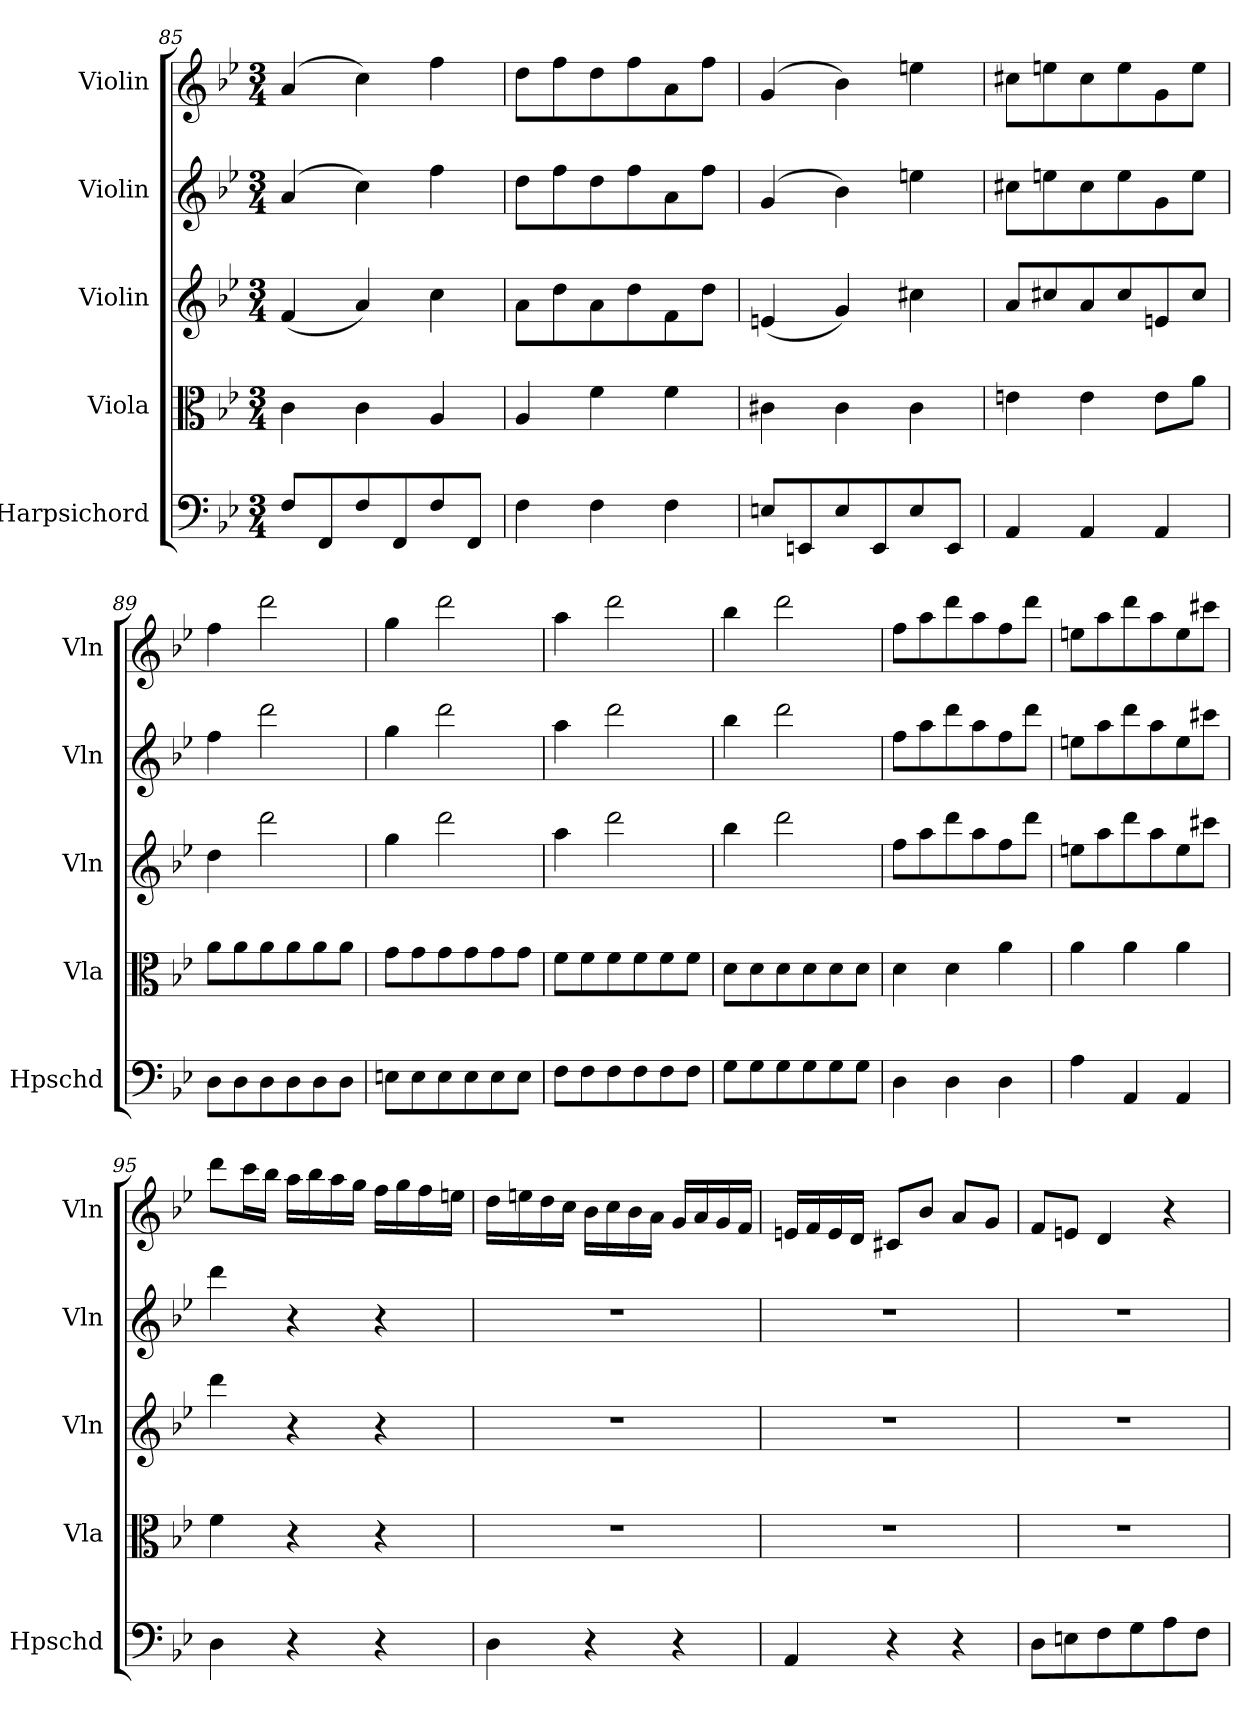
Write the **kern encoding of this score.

**kern	**kern	**kern	**kern	**kern
*part5	*part4	*part3	*part2	*part1
*staff5	*staff4	*staff3	*staff2	*staff1
*I"Harpsichord	*I"Viola	*I"Violin	*I"Violin	*I"Violin
*I'Hpschd	*I'Vla	*I'Vln	*I'Vln	*I'Vln
*clefF4	*clefC3	*clefG2	*clefG2	*clefG2
*k[b-e-]	*k[b-e-]	*k[b-e-]	*k[b-e-]	*k[b-e-]
*g:	*g:	*g:	*g:	*g:
*M3/4	*M3/4	*M3/4	*M3/4	*M3/4
=85	=85	=85	=85	=85
8F/L	4c\	(4f/	(4a/	(4a/
8FF/	.	.	.	.
8F/	4c\	4a/)	4cc\)	4cc\)
8FF/	.	.	.	.
8F/	4A/	4cc\	4ff\	4ff\
8FF/J	.	.	.	.
=86	=86	=86	=86	=86
4F\	4A/	8a\L	8dd\L	8dd\L
.	.	8dd\	8ff\	8ff\
4F\	4f\	8a\	8dd\	8dd\
.	.	8dd\	8ff\	8ff\
4F\	4f\	8f\	8a\	8a\
.	.	8dd\J	8ff\J	8ff\J
=87	=87	=87	=87	=87
8En/L	4c#X\	(4en/	(4g/	(4g/
8EEn/	.	.	.	.
8E/	4c#\	4g/)	4b-\)	4b-\)
8EE/	.	.	.	.
8E/	4c#\	4cc#X\	4een\	4een\
8EE/J	.	.	.	.
=88	=88	=88	=88	=88
4AA/	4en\	8a/L	8cc#X\L	8cc#X\L
.	.	8cc#X/	8een\	8een\
4AA/	4e\	8a/	8cc#\	8cc#\
.	.	8cc#/	8ee\	8ee\
4AA/	8e\L	8en/	8g\	8g\
.	8a\J	8cc#/J	8ee\J	8ee\J
=89	=89	=89	=89	=89
8D\L	8a\L	4dd\	4ff\	4ff\
8D\	8a\	.	.	.
8D\	8a\	2ddd\	2ddd\	2ddd\
8D\	8a\	.	.	.
8D\	8a\	.	.	.
8D\J	8a\J	.	.	.
=90	=90	=90	=90	=90
8En\L	8g\L	4gg\	4gg\	4gg\
8E\	8g\	.	.	.
8E\	8g\	2ddd\	2ddd\	2ddd\
8E\	8g\	.	.	.
8E\	8g\	.	.	.
8E\J	8g\J	.	.	.
=91	=91	=91	=91	=91
8F\L	8f\L	4aa\	4aa\	4aa\
8F\	8f\	.	.	.
8F\	8f\	2ddd\	2ddd\	2ddd\
8F\	8f\	.	.	.
8F\	8f\	.	.	.
8F\J	8f\J	.	.	.
=92	=92	=92	=92	=92
8G\L	8d\L	4bb-\	4bb-\	4bb-\
8G\	8d\	.	.	.
8G\	8d\	2ddd\	2ddd\	2ddd\
8G\	8d\	.	.	.
8G\	8d\	.	.	.
8G\J	8d\J	.	.	.
=93	=93	=93	=93	=93
4D\	4d\	8ff\L	8ff\L	8ff\L
.	.	8aa\	8aa\	8aa\
4D\	4d\	8ddd\	8ddd\	8ddd\
.	.	8aa\	8aa\	8aa\
4D\	4a\	8ff\	8ff\	8ff\
.	.	8ddd\J	8ddd\J	8ddd\J
=94	=94	=94	=94	=94
4A\	4a\	8een\L	8een\L	8een\L
.	.	8aa\	8aa\	8aa\
4AA/	4a\	8ddd\	8ddd\	8ddd\
.	.	8aa\	8aa\	8aa\
4AA/	4a\	8ee\	8ee\	8ee\
.	.	8ccc#X\J	8ccc#X\J	8ccc#X\J
=95	=95	=95	=95	=95
4D\	4f\	4ddd\	4ddd\	8ddd\L
.	.	.	.	16ccc\L
.	.	.	.	16bb-\JJ
4r	4r	4r	4r	16aa\LL
.	.	.	.	16bb-\
.	.	.	.	16aa\
.	.	.	.	16gg\JJ
4r	4r	4r	4r	16ff\LL
.	.	.	.	16gg\
.	.	.	.	16ff\
.	.	.	.	16een\JJ
=96	=96	=96	=96	=96
4D\	2.r	2.r	2.r	16dd\LL
.	.	.	.	16een\
.	.	.	.	16dd\
.	.	.	.	16cc\JJ
4r	.	.	.	16b-\LL
.	.	.	.	16cc\
.	.	.	.	16b-\
.	.	.	.	16a\JJ
4r	.	.	.	16g/LL
.	.	.	.	16a/
.	.	.	.	16g/
.	.	.	.	16f/JJ
=97	=97	=97	=97	=97
4AA/	2.r	2.r	2.r	16en/LL
.	.	.	.	16f/
.	.	.	.	16e/
.	.	.	.	16d/JJ
4r	.	.	.	8c#X/L
.	.	.	.	8b-/J
4r	.	.	.	8a/L
.	.	.	.	8g/J
=98	=98	=98	=98	=98
8D\L	2.r	2.r	2.r	8f/L
8En\	.	.	.	8en/J
8F\	.	.	.	4d/
8G\	.	.	.	.
8A\	.	.	.	4r
8F\J	.	.	.	.
=	=	=	=	=
*-	*-	*-	*-	*-
